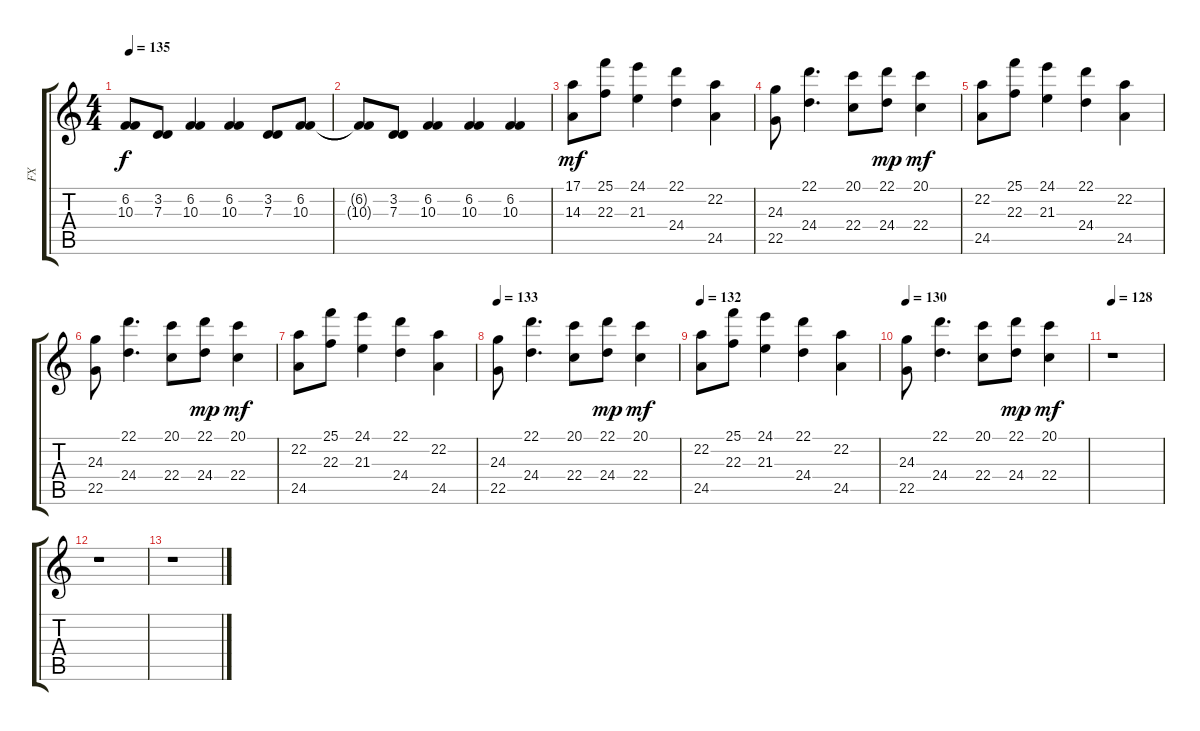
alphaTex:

\track ("FX" "FX") {instrument fx7echoes}
\staff {score tabs}
\tuning (E4 B3 G3 D3 A2 E2) {hide}
\ts (4 4)
\tempo 135
\clef g2
\ks c
(6.2{t} 10.3{t}).8{dy f} (3.2 7.3).8 (6.2 10.3).4 (6.2 10.3).4 (3.2 7.3).8 (6.2 10.3).8 |
(6.2{t} 10.3{t}).8 (3.2 7.3).8 (6.2 10.3).4 (6.2 10.3).4 (6.2 10.3).4{volume 8} |
(17.1 14.3).8{dy mf volume 8 instrument fx7echoes} (25.1 22.3).8{volume 8} (24.1 21.3).4{volume 8} (22.1 24.4).4{volume 8} (22.2 24.5).4{volume 8} |
(24.3 22.5).8{volume 8} (22.1 24.4).4{d volume 9} (20.1 22.4).8{volume 9} (22.1 24.4).8{dy mp volume 9} (20.1 22.4).4{dy mf volume 9} |
(22.2 24.5).8{volume 9} (25.1 22.3).8{volume 9} (24.1 21.3).4{volume 9} (22.1 24.4).4{volume 9} (22.2 24.5).4{volume 9} |
(24.3 22.5).8{volume 10} (22.1 24.4).4{d volume 10} (20.1 22.4).8{volume 10} (22.1 24.4).8{dy mp volume 10} (20.1 22.4).4{dy mf volume 10} |
(22.2 24.5).8{volume 10} (25.1 22.3).8{volume 9} (24.1 21.3).4{volume 9} (22.1 24.4).4{volume 8} (22.2 24.5).4{volume 7} |
\tempo 133
(24.3 22.5).8{volume 6} (22.1 24.4).4{d volume 6} (20.1 22.4).8{volume 5} (22.1 24.4).8{dy mp volume 4} (20.1 22.4).4{dy mf volume 4} |
\tempo 132
(22.2 24.5).8{volume 3} (25.1 22.3).8{volume 3} (24.1 21.3).4{volume 2} (22.1 24.4).4{volume 2} (22.2 24.5).4{volume 1} |
\tempo 130
(24.3 22.5).8{volume 0} (22.1 24.4).4{d} (20.1 22.4).8 (22.1 24.4).8{dy mp} (20.1 22.4).4{dy mf} |
\tempo 128
r.1 |
r.1 |
r.1
